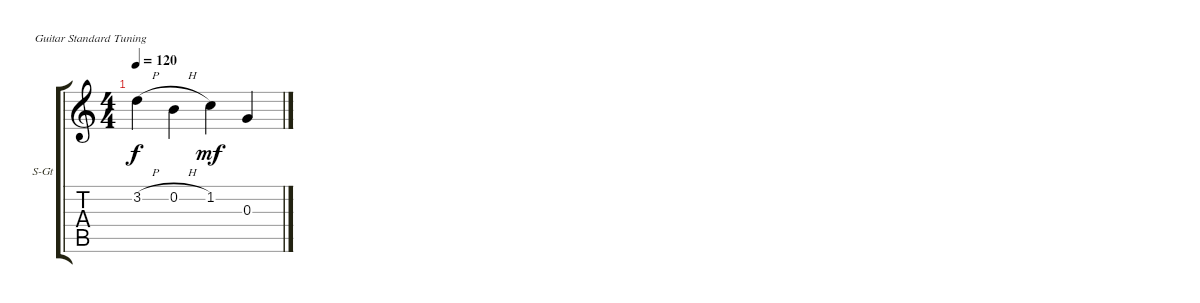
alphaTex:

\bracketExtendMode groupsimilarinstruments
\firstSystemTrackNameOrientation horizontal
\otherSystemsTrackNameOrientation horizontal
\track ("Track 1" "S-Gt") {instrument acousticguitarsteel}
\staff {score tabs}
\tuning (E4 B3 G3 D3 A2 E2)
\ts (4 4)
\tempo 120
\clef g2
\ks c
3.2{h}.4{dy f instrument acousticguitarsteel beam Down} 0.2{h}.4{beam Down} 1.2.4{dy mf beam Down} 0.3.4{beam Up}
